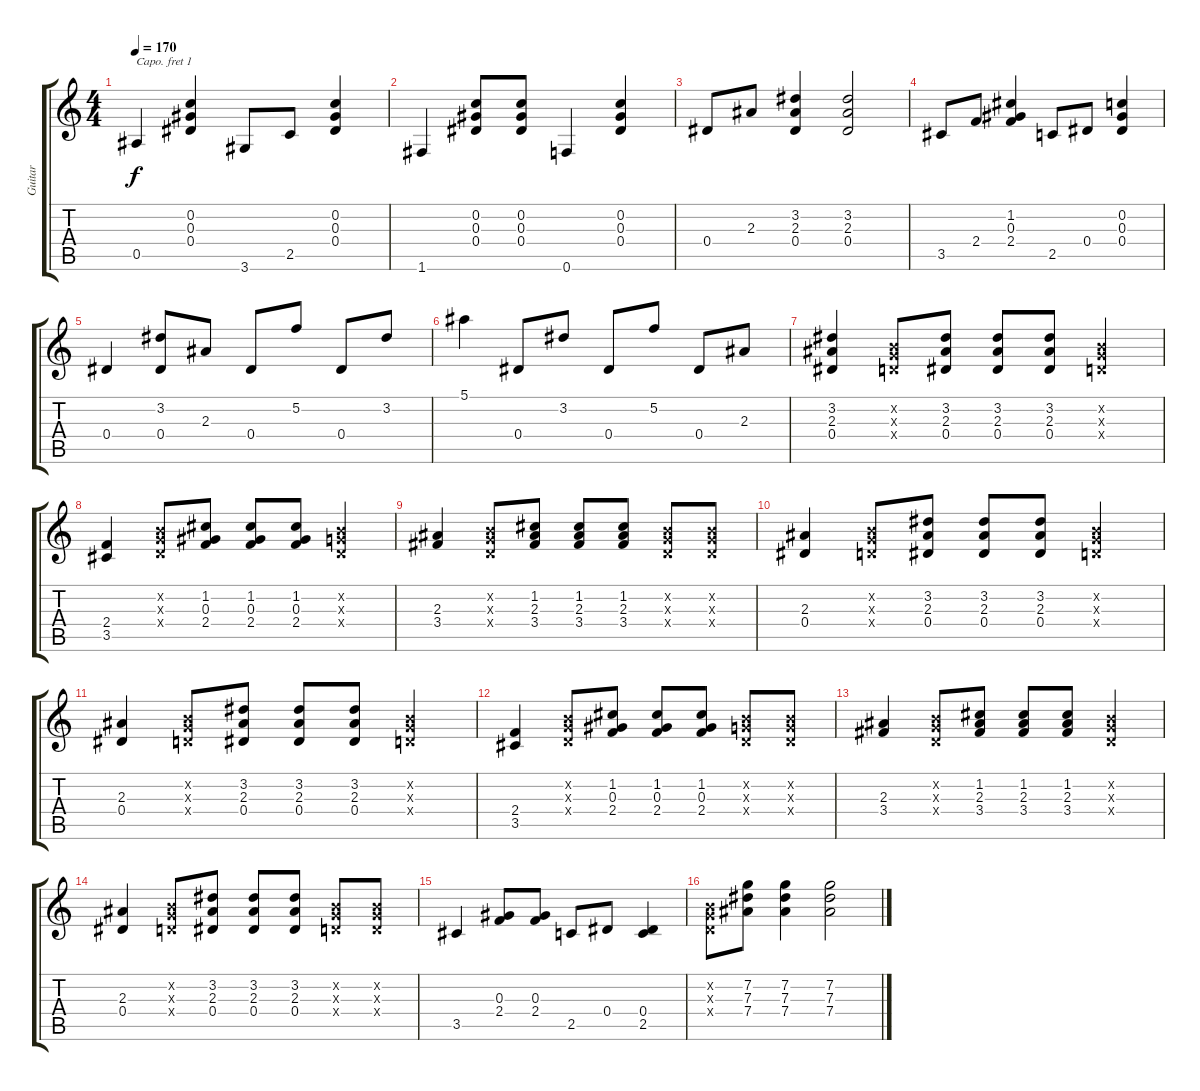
\track ("Guitar" "Guitar") {instrument acousticguitarnylon}
\staff {score tabs}
\capo 1
\tuning (E4 B3 G3 D3 A2 E2) {hide}
\ts (4 4)
\tempo 170
\clef g2
\ks c
0.5.4{dy f} (0.2 0.3 0.4).4 3.6.8 2.5.8 (0.2 0.3 0.4).4 |
1.6.4 (0.2 0.3 0.4).8 (0.2 0.3 0.4).8 0.6.4 (0.2 0.3 0.4).4 |
0.4.8 2.3.8 (3.2 2.3 0.4).4 (3.2 2.3 0.4).2 |
3.5.8 2.4.8 (1.2 0.3 2.4).4 2.5.8 0.4.8 (0.2 0.3 0.4).4 |
0.4.4 (3.2 0.4).8 2.3.8 0.4.8 5.2.8 0.4.8 3.2.8 |
5.1.4 0.4.8 3.2.8 0.4.8 5.2.8 0.4.8 2.3.8 |
(3.2 2.3 0.4).4 (-1.2{x} -1.3{x} -1.4{x}).8 (3.2 2.3 0.4).8 (3.2 2.3 0.4).8 (3.2 2.3 0.4).8 (-1.2{x} -1.3{x} -1.4{x}).4 |
(2.4 3.5).4 (-1.2{x} -1.3{x} -1.4{x}).8 (1.2 0.3 2.4).8 (1.2 0.3 2.4).8 (1.2 0.3 2.4).8 (-1.2{x} -1.3{x} -1.4{x}).4 |
(2.3 3.4).4 (-1.2{x} -1.3{x} -1.4{x}).8 (1.2 2.3 3.4).8 (1.2 2.3 3.4).8 (1.2 2.3 3.4).8 (-1.2{x} -1.3{x} -1.4{x}).8 (-1.2{x} -1.3{x} -1.4{x}).8 |
(2.3 0.4).4 (-1.2{x} -1.3{x} -1.4{x}).8 (3.2 2.3 0.4).8 (3.2 2.3 0.4).8 (3.2 2.3 0.4).8 (-1.2{x} -1.3{x} -1.4{x}).4 |
(2.3 0.4).4 (-1.2{x} -1.3{x} -1.4{x}).8 (3.2 2.3 0.4).8 (3.2 2.3 0.4).8 (3.2 2.3 0.4).8 (-1.2{x} -1.3{x} -1.4{x}).4 |
(2.4 3.5).4 (-1.2{x} -1.3{x} -1.4{x}).8 (1.2 0.3 2.4).8 (1.2 0.3 2.4).8 (1.2 0.3 2.4).8 (-1.2{x} -1.3{x} -1.4{x}).8 (-1.2{x} -1.3{x} -1.4{x}).8 |
(2.3 3.4).4 (-1.2{x} -1.3{x} -1.4{x}).8 (1.2 2.3 3.4).8 (1.2 2.3 3.4).8 (1.2 2.3 3.4).8 (-1.2{x} -1.3{x} -1.4{x}).4 |
(2.3 0.4).4 (-1.2{x} -1.3{x} -1.4{x}).8 (3.2 2.3 0.4).8 (3.2 2.3 0.4).8 (3.2 2.3 0.4).8 (-1.2{x} -1.3{x} -1.4{x}).8 (-1.2{x} -1.3{x} -1.4{x}).8 |
3.5.4 (0.3 2.4).8 (0.3 2.4).8 2.5.8 0.4.8 (0.4 2.5).4 |
(-1.2{x} -1.3{x} -1.4{x}).8 (7.2 7.3 7.4).8 (7.2 7.3 7.4).4 (7.2 7.3 7.4).2
